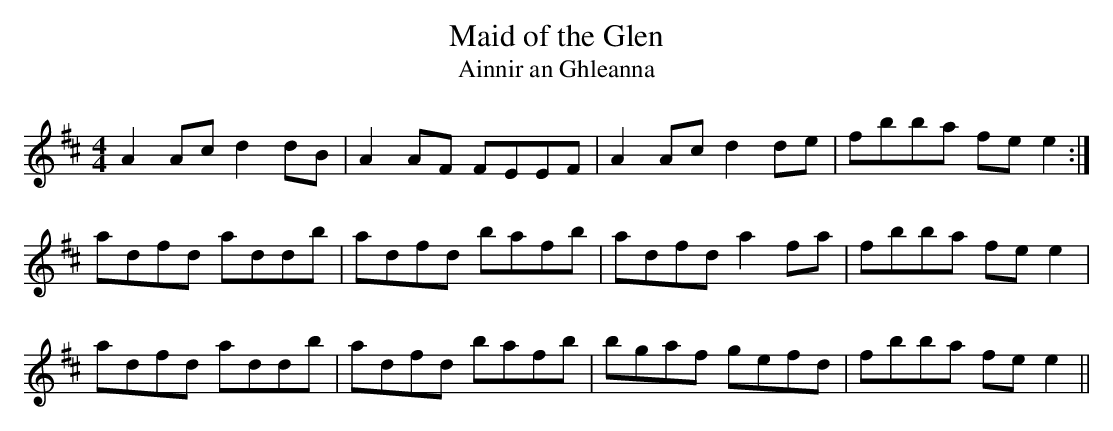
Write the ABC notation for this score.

X:1
T: Maid of the Glen
T: Ainnir an Ghleanna
L: 1/8
M: 4/4
K: D
A2 Ac d2 dB|A2 AF FEEF|A2 Ac d2 de|fbba fe e2 :|
adfd addb|adfd bafb|adfd a2 fa|fbba fe e2|
adfd addb|adfd bafb|bgaf gefd|fbba fe e2 ||
